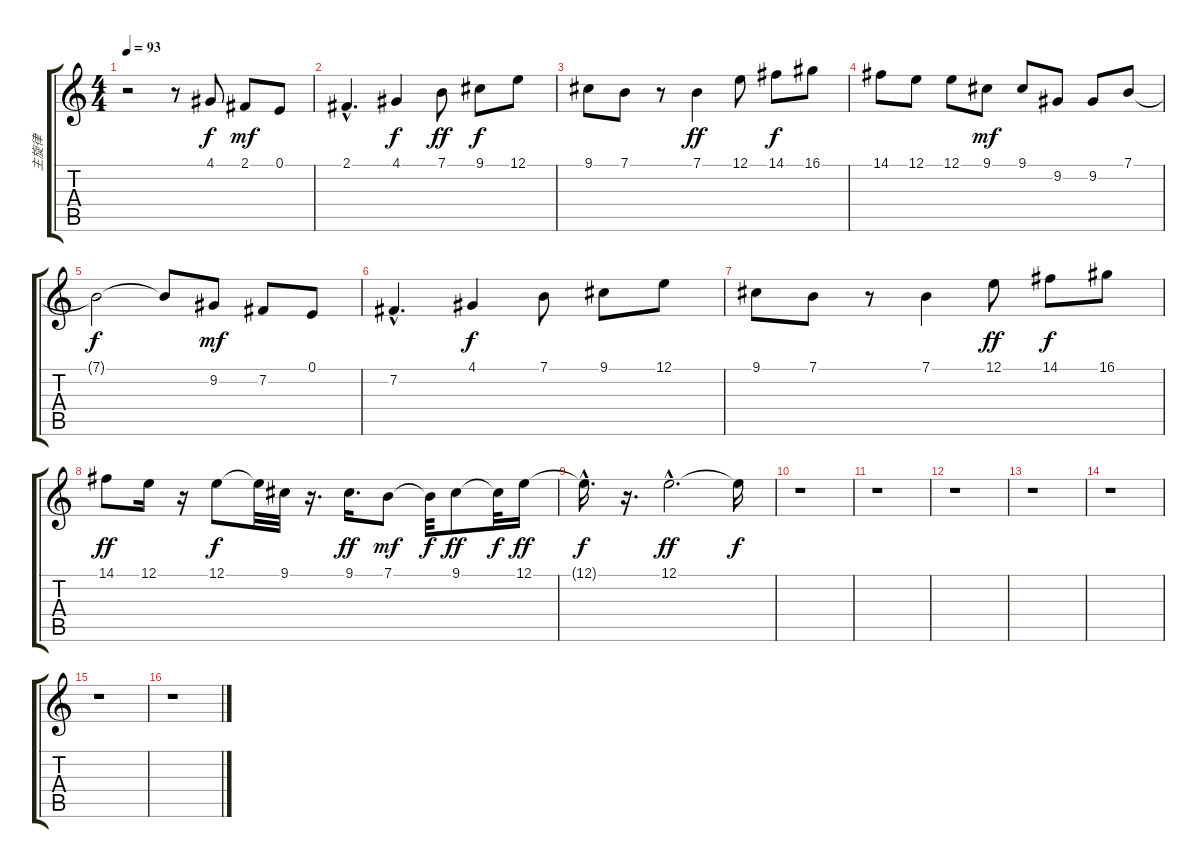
\track ("主旋律" "主旋律") {instrument clarinet}
\staff {score tabs}
\tuning (E4 B3 G3 D3 A2 E2) {hide}
\ts (4 4)
\tempo 93
\clef g2
\ks c
r.2{dy f} r.8 4.1.8 2.1.8{dy mf} 0.1.8 |
2.1{hac}.4{d} 4.1.4{dy f} 7.1.8{dy ff} 9.1.8{dy f} 12.1.8 |
9.1.8 7.1.8 r.8 7.1.4{dy ff} 12.1.8 14.1.8{dy f} 16.1.8 |
14.1.8 12.1.8 12.1.8 9.1.8{dy mf} 9.1.8 9.2.8 9.2.8 7.1.8 |
7.1{t}.2{dy f} 7.1{t}.8 9.2.8{dy mf} 7.2.8 0.1.8 |
7.2{hac}.4{d} 4.1.4{dy f} 7.1.8 9.1.8 12.1.8 |
9.1.8 7.1.8 r.8 7.1.4 12.1.8{dy ff} 14.1.8{dy f} 16.1.8 |
14.1.8{dy ff} 12.1.16 r.16 12.1.8{dy f} 12.1{t}.32 9.1.32 r.16{d} 9.1.16{d dy ff} 7.1.8{dy mf} 7.1{t}.32{dy f} 9.1.8{dy ff} 9.1{t}.32{dy f} 12.1.16{dy ff} |
12.1{hac t}.16{d dy f} r.16{d} 12.1{hac}.2{d dy ff} 12.1{t}.16{dy f} |
r.1 |
r.1 |
r.1 |
r.1 |
r.1 |
r.1 |
r.1
